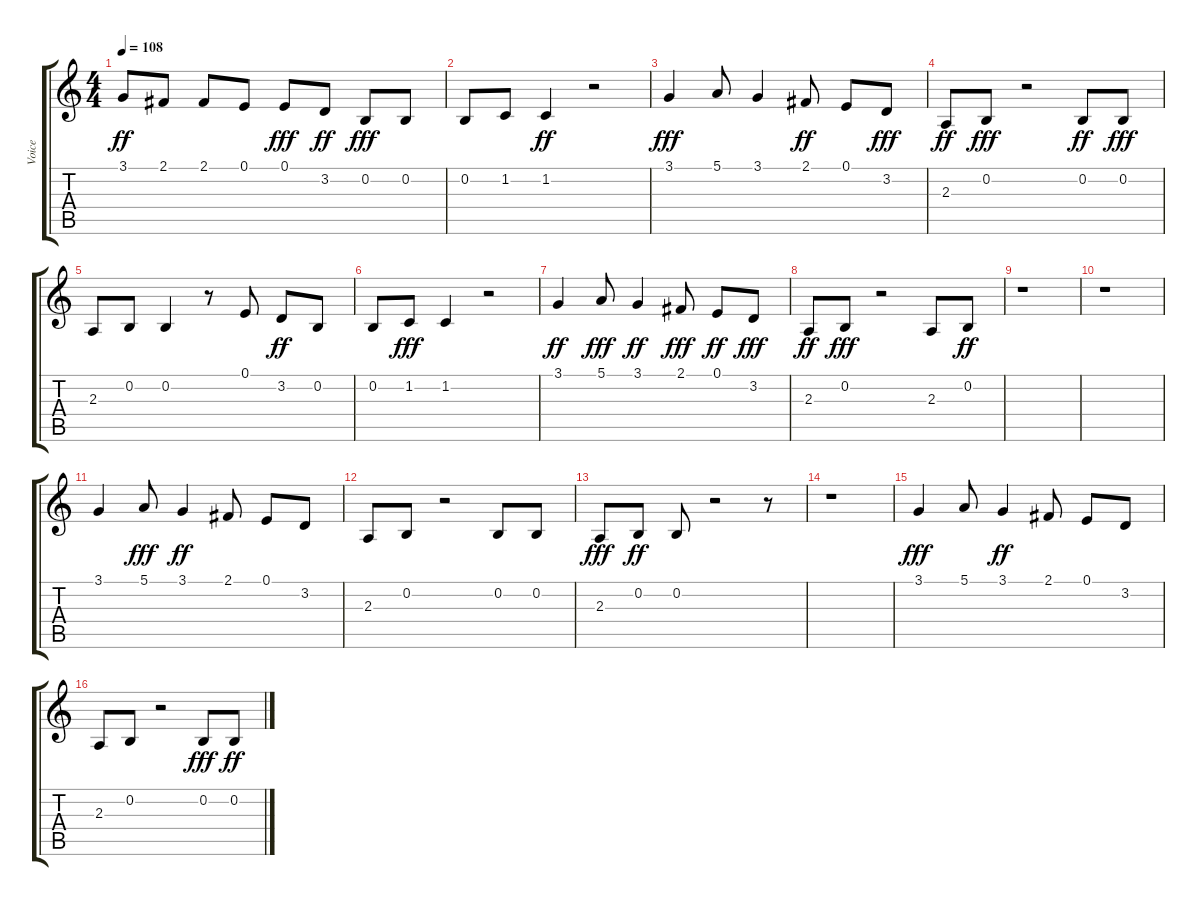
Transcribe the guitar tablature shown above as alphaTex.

\track ("Voice" "Voice") {instrument altosax}
\staff {score tabs}
\tuning (E4 B3 G3 D3 A2 E2) {hide}
\ts (4 4)
\tempo 108
\clef g2
\ks c
3.1.8{dy ff} 2.1.8 2.1.8 0.1.8 0.1.8{dy fff} 3.2.8{dy ff} 0.2.8{dy fff} 0.2.8 |
0.2.8 1.2.8 1.2.4{dy ff} r.2 |
3.1.4{dy fff} 5.1.8 3.1.4 2.1.8{dy ff} 0.1.8 3.2.8{dy fff} |
2.3.8{dy ff} 0.2.8{dy fff} r.2 0.2.8{dy ff} 0.2.8{dy fff} |
2.3.8 0.2.8 0.2.4 r.8 0.1.8 3.2.8{dy ff} 0.2.8 |
0.2.8 1.2.8{dy fff} 1.2.4 r.2 |
3.1.4{dy ff} 5.1.8{dy fff} 3.1.4{dy ff} 2.1.8{dy fff} 0.1.8{dy ff} 3.2.8{dy fff} |
2.3.8{dy ff} 0.2.8{dy fff} r.2 2.3.8 0.2.8{dy ff} |
r.1 |
r.1 |
3.1.4 5.1.8{dy fff} 3.1.4{dy ff} 2.1.8 0.1.8 3.2.8 |
2.3.8 0.2.8 r.2 0.2.8 0.2.8 |
2.3.8{dy fff} 0.2.8{dy ff} 0.2.8 r.2 r.8 |
r.1 |
3.1.4{dy fff} 5.1.8 3.1.4{dy ff} 2.1.8 0.1.8 3.2.8 |
2.3.8 0.2.8 r.2 0.2.8{dy fff} 0.2.8{dy ff}
